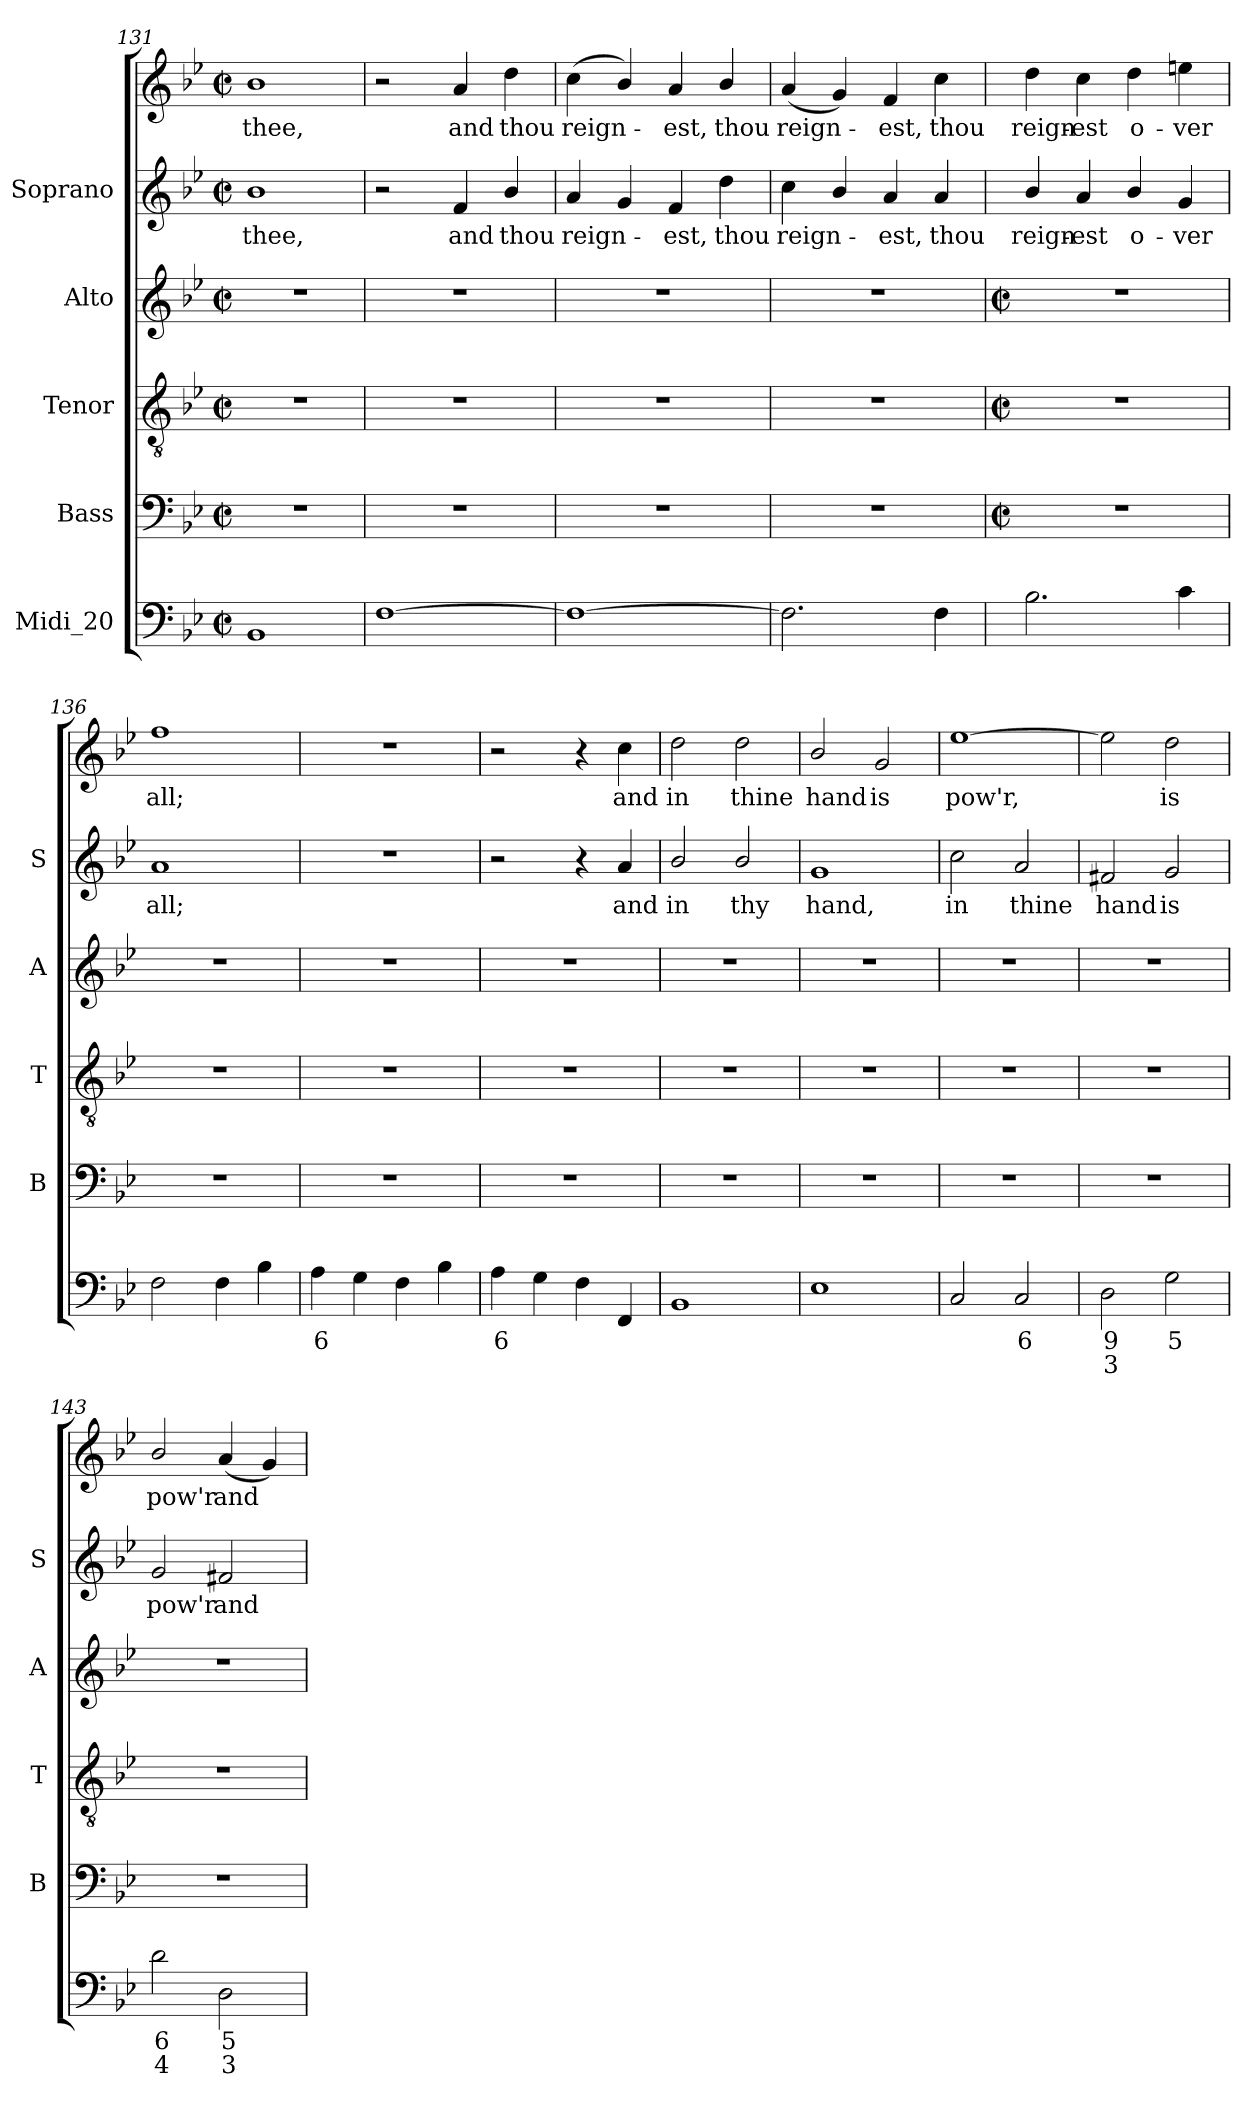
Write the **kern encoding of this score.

**kern	**text	**text	**kern	**kern	**kern	**kern	**text	**kern	**text
*part5	*part5	*part5	*part4	*part3	*part2	*part1	*part1	*part1	*part1
*staff6	*staff6	*staff6	*staff5	*staff4	*staff3	*staff2	*staff2	*staff1	*staff1
*I"Midi_20	*	*	*I"Bass	*I"Tenor	*I"Alto	*I"Soprano	*	*	*
*	*	*	*I'B	*I'T	*I'A	*I'S	*	*	*
*clefF4	*	*	*clefF4	*clefGv2	*clefG2	*clefG2	*	*clefG2	*
*k[b-e-]	*	*	*k[b-e-]	*k[b-e-]	*k[b-e-]	*k[b-e-]	*	*k[b-e-]	*
*B-:	*	*	*B-:	*B-:	*B-:	*B-:	*	*B-:	*
*M2/2	*	*	*M2/2	*M2/2	*M2/2	*M2/2	*	*M2/2	*
*met(c|)	*	*	*met(c|)	*met(c|)	*met(c|)	*met(c|)	*	*met(c|)	*
=131	=131	=131	=131	=131	=131	=131	=131	=131	=131
!	!	!	!	!	!	!	!LO:LY:b	!	!LO:LY:b
1BB-	.	.	1r	1r	1r	1b-	thee,	1b-	thee,
=132	=132	=132	=132	=132	=132	=132	=132	=132	=132
[1F	.	.	1r	1r	1r	2r	.	2r	.
!	!	!	!	!	!	!	!LO:LY:b	!	!LO:LY:b
.	.	.	.	.	.	4f	and	4a	and
!	!	!	!	!	!	!	!LO:LY:b	!	!LO:LY:b
.	.	.	.	.	.	4b-/	thou	4dd	thou
=133	=133	=133	=133	=133	=133	=133	=133	=133	=133
!	!	!	!	!	!	!	!LO:LY:b	!	!LO:LY:b
1F_	.	.	1r	1r	1r	4a	reign-	(<4cc	reign-
.	.	.	.	.	.	4g	.	4b-/)	.
!	!	!	!	!	!	!	!LO:LY:b	!	!LO:LY:b
.	.	.	.	.	.	4f	est,	4a	est,
!	!	!	!	!	!	!	!LO:LY:b	!	!LO:LY:b
.	.	.	.	.	.	4dd	thou	4b-/	thou
=134	=134	=134	=134	=134	=134	=134	=134	=134	=134
!	!	!	!	!	!	!	!LO:LY:b	!	!LO:LY:b
2.F]	.	.	1r	1r	1r	4cc	reign-	(<4a	reign-
.	.	.	.	.	.	4b-/	.	4g)	.
!	!	!	!	!	!	!	!LO:LY:b	!	!LO:LY:b
.	.	.	.	.	.	4a	est,	4f	est,
!	!	!	!	!	!	!	!LO:LY:b	!	!LO:LY:b
4F	.	.	.	.	.	4a	thou	4cc	thou
!!LO:LB:g=z
=135	=135	=135	=135	=135	=135	=135	=135	=135	=135
*	*	*	*M2/2	*M2/2	*M2/2	*	*	*	*
*	*	*	*met(c|)	*met(c|)	*met(c|)	*	*	*	*
!	!	!	!	!	!	!	!LO:LY:b	!	!LO:LY:b
2.B-	.	.	1r	1r	1r	4b-/	reign-	4dd	reign-
!	!	!	!	!	!	!	!LO:LY:b	!	!LO:LY:b
.	.	.	.	.	.	4a	-est	4cc	-est
!	!	!	!	!	!	!	!LO:LY:b	!	!LO:LY:b
.	.	.	.	.	.	4b-/	o-	4dd	o-
!	!	!	!	!	!	!	!LO:LY:b	!	!LO:LY:b
4c	.	.	.	.	.	4g	-ver	4een	-ver
=136	=136	=136	=136	=136	=136	=136	=136	=136	=136
!	!	!	!	!	!	!	!LO:LY:b	!	!LO:LY:b
2F	.	.	1r	1r	1r	1a	all;	1ff	all;
4F	.	.	.	.	.	.	.	.	.
4B-	.	.	.	.	.	.	.	.	.
=137	=137	=137	=137	=137	=137	=137	=137	=137	=137
!	!LO:LY:b	!	!	!	!	!	!	!	!
4A	6	.	1r	1r	1r	1r	.	1r	.
4G	.	.	.	.	.	.	.	.	.
4F	.	.	.	.	.	.	.	.	.
4B-	.	.	.	.	.	.	.	.	.
=138	=138	=138	=138	=138	=138	=138	=138	=138	=138
!	!LO:LY:b	!	!	!	!	!	!	!	!
4A	6	.	1r	1r	1r	2r	.	2r	.
4G	.	.	.	.	.	.	.	.	.
4F	.	.	.	.	.	4r	.	4r	.
!	!	!	!	!	!	!	!LO:LY:b	!	!LO:LY:b
4FF	.	.	.	.	.	4a	and	4cc	and
=139	=139	=139	=139	=139	=139	=139	=139	=139	=139
!	!	!	!	!	!	!	!LO:LY:b	!	!LO:LY:b
1BB-	.	.	1r	1r	1r	2b-/	in	2dd	in
!	!	!	!	!	!	!	!LO:LY:b	!	!LO:LY:b
.	.	.	.	.	.	2b-/	thy	2dd	thine
=140	=140	=140	=140	=140	=140	=140	=140	=140	=140
!	!	!	!	!	!	!	!LO:LY:b	!	!LO:LY:b
1E-	.	.	1r	1r	1r	1g	hand,	2b-/	hand
!	!	!	!	!	!	!	!	!	!LO:LY:b
.	.	.	.	.	.	.	.	2g	is
=141	=141	=141	=141	=141	=141	=141	=141	=141	=141
!	!	!	!	!	!	!	!LO:LY:b	!	!LO:LY:b
2C	.	.	1r	1r	1r	2cc	in	[1ee-	pow'r,
!	!LO:LY:b	!	!	!	!	!	!LO:LY:b	!	!
2C	6	.	.	.	.	2a	thine	.	.
=142	=142	=142	=142	=142	=142	=142	=142	=142	=142
!	!LO:LY:b	!LO:LY:b	!	!	!	!	!LO:LY:b	!	!
2D	9	3	1r	1r	1r	2f#X	hand	2ee-]	.
!	!LO:LY:b	!	!	!	!	!	!LO:LY:b	!	!LO:LY:b
2G	5	.	.	.	.	2g	is	2dd	is
=143	=143	=143	=143	=143	=143	=143	=143	=143	=143
!	!LO:LY:b	!LO:LY:b	!	!	!	!	!LO:LY:b	!	!LO:LY:b
2d	6	4	1r	1r	1r	2g	pow'r	2b-/	pow'r
!	!LO:LY:b	!LO:LY:b	!	!	!	!	!LO:LY:b	!	!LO:LY:b
2D	5	3	.	.	.	2f#X	and	(<4a	and
.	.	.	.	.	.	.	.	4g)	.
=	=	=	=	=	=	=	=	=	=
*-	*-	*-	*-	*-	*-	*-	*-	*-	*-
